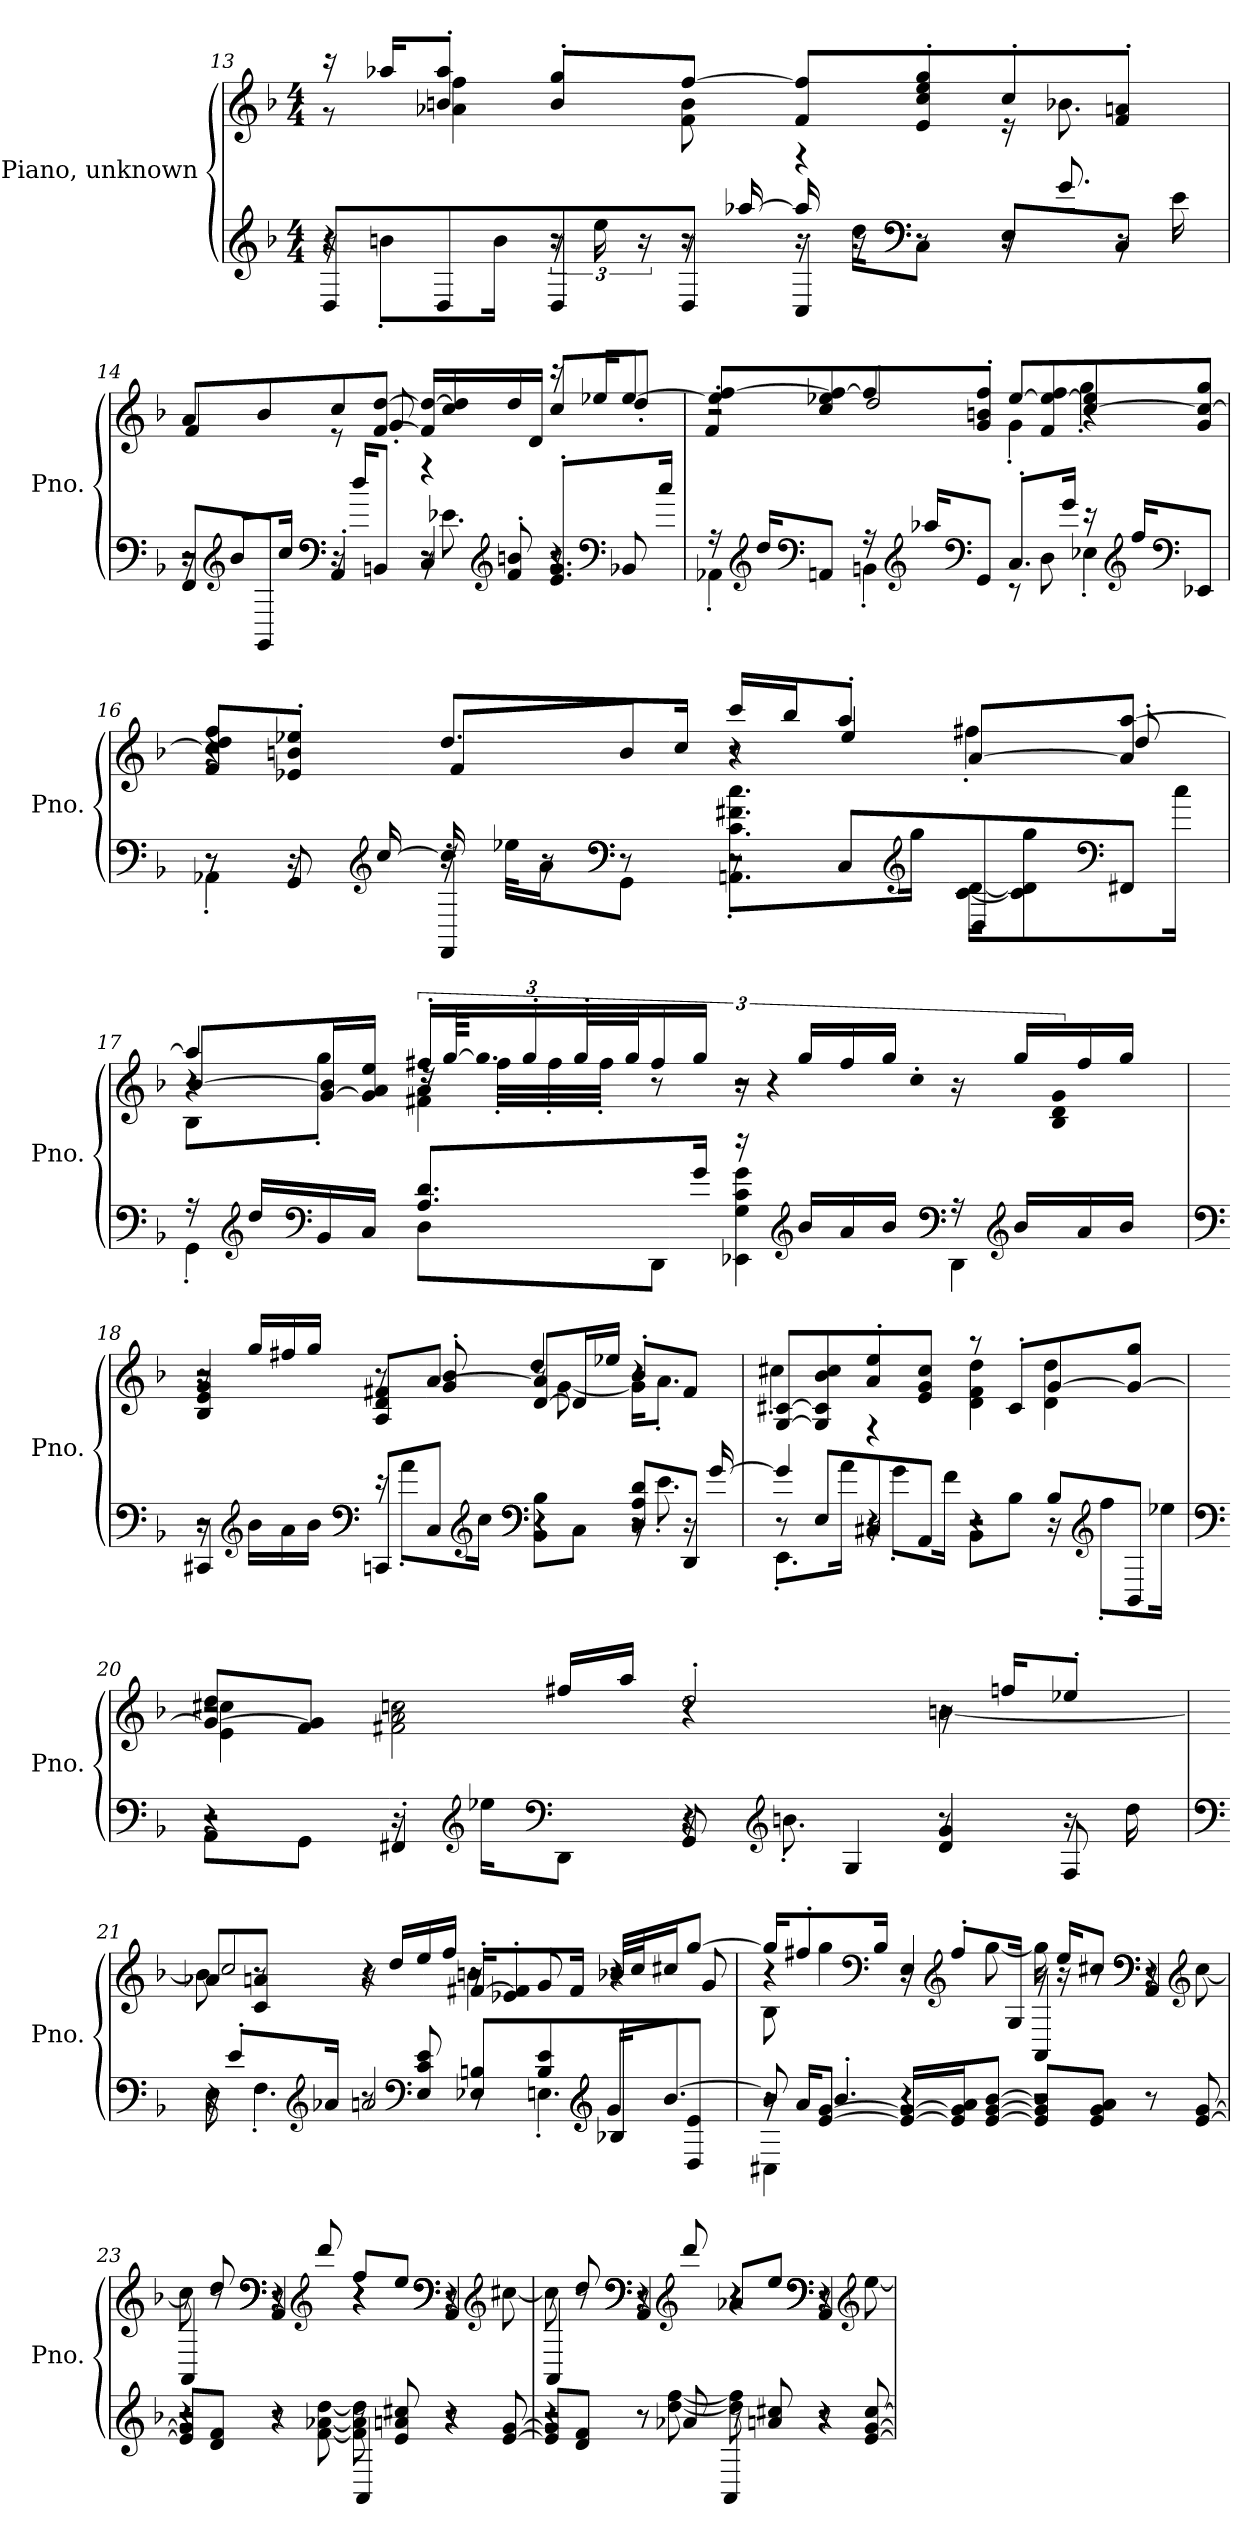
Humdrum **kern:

**kern	**kern
*part1	*part1
*staff2	*staff1
*I"Piano, unknown	*
*I'Pno.	*
!!LO:LB:g=z
*clefG2	*clefG2
*k[b-]	*k[b-]
*M4/4	*M4/4
=13	=13
*^	*^
*	*^	*	*
4r	16r	8D/L	16r	8r
.	8bn'\L	.	16aa-X/KL	.
.	.	8D/	8bn/' 8aa-/'J	4a-X\ 4ff\
.	16b\Jk	.	.	.
8r	24r	8D/	8b/' 8gg/'L	.
.	24ee\	.	.	.
.	24r	.	.	.
16r	8r	8D/J	[8ff/J	8f\ 8b\
[16aa-X/	.	.	.	.
16aa-/]	16r	4C'/	8f/ 8ff/]L	4r
16r	16dd\KL	.	.	.
*clefF4	*	*	*	*
8r	8C\J	.	8e/' 8cc/' 8ee/' 8gg/'	.
16r	8r	8E/L	8cc'/	16r
8.g/	.	.	.	8.b-X\
.	16r	8C/J	8f/' 8an/'J	.
.	16e\	.	.	.
!!LO:LB:g=z	!!
=14	=14	=14	=14	=14
16r	2r	8FF/L	8a/L	4f/
*clefG2	*	*	*	*
8b-'/L	.	.	.	.
.	.	8GG/J	8b-/	.
16cc/Jk	.	.	.	.
*clefF4	*	*	*	*
16r	.	4AA'/	8cc/	8r
16dd/KL	.	.	.	.
8BBn/J	.	.	[8f/ [8dd/J	8g'/
8r	16r	4C/	16f/] 16dd/_LL	4r
.	8.e-X\	.	16cc/ 16dd/]	.
*clefG2	*	*	*	*
8f/' 8bn/'	.	.	16dd/	.
.	.	.	16d/JJ	.
8.e-/' 8.g/'L	4r	8r	16r	8cc/L
.	.	.	16ee-X/KL	.
*clefF4	*	*	*	*
.	.	8BB-X/	[8ee-/J	8dd'/J
16cc/Jk	.	.	.	.
*	*v	*v	*	*
!!LO:LB:g=z
=15	=15	=15	=15
*	*	*	*^
16r	4AA-X'\	8ee-/] [8ff/L	2r	4f'/
*clefG2	*	*	*	*
16dd/KL	.	.	.	.
*clefF4	*	*	*	*
8AAn/J	.	8cc/ 8ee-X/ 8ff/_	.	.
16r	4BBn'\	8ff/]	.	2dd'/
*clefG2	*	*	*	*
16aa-X/KL	.	.	.	.
*clefF4	*	*	*	*
8GG/J	.	8g/' 8bn/' 8ff/'J	.	.
8.C'/L	8r	[8ee-/L	4g'\	.
.	8D\	8f/ 8ee-/_ 8ff/	.	.
16g/Jk	.	.	.	.
16r	4E-X'\	[8cc/ 8ee-/]	4gg'\	4r
*clefG2	*	*	*	*
16ff/KL	.	.	.	.
*clefF4	*	*	*	*
8EE-X/J	.	8g/ 8cc/_ 8gg/J	.	.
!!LO:PB:g=z	!!	!!
=16	=16	=16	=16	=16
*	*^	*	*	*
8r	4AA-X'\	8r	8f/ 8cc/] 8dd/ 8ff/L	2r	4r
16r	.	8GG/	8e-X/' 8bn/' 8ee-X/'J	.	.
*clefG2	*	*	*	*	*
[16cc/	.	.	.	.	.
16cc/]	32r	4FF'/	8.dd/L	.	8f/L
.	32ee-X\KLL	.	.	.	.
16r	16a\J	.	.	.	.
*clefF4	*	*	*	*	*
8r	8GG\J	.	.	.	8b/J
.	.	.	16cc/Jk	.	.
2r	8.AAn\' 8.c\' 8.f#X\' 8.cc\'L	8r	16ccc/LL	4r	8r
.	.	.	16bb-/J	.	.
.	.	8C/L	8aa'/J	.	4ee-/
*clefG2	*	*	*	*	*
.	16gg\Jk	.	.	.	.
.	[16c\ [16d\KL	8D/	[8a/L	4ff#X'\	.
.	8c\] 8d\] 8gg\	.	.	.	.
*clefF4	*	*	*	*	*
.	.	8FF#X/J	8a/] [8aa/J	.	8dd'/
.	16cc\Jk	.	.	.	.
*	*v	*v	*	*	*
!!LO:LB:g=z
=17	=17	=17	=17	=17
*	*	*	*	*^
16r	4GG'\	4aa/]	8B-\L	[8b-/L	4r
*clefG2	*	*	*	*	*
16dd/LL	.	.	.	.	.
*clefF4	*	*	*	*	*
16BB-/	.	.	8gg'\J	[16g/ 16b-/]L	.
16C/JJ	.	.	.	16g/] 16a/ 16ee/JJ	.
*	*	*Xbrackettup	*	*brackettup	*
8.A/ 8.d/L	8D\L	24ff#X'/LL	32r	48r	4f#X\ 4a\
.	.	.	.	[96gg/KKLL	.
.	.	.	32ff#'\LLL	16.gg/JJ]	.
.	.	24gg'/	.	.	.
.	.	.	32ff#'\	.	.
.	.	48gg'/L	.	.	.
.	.	.	32ff#'\JJJ	.	.
.	.	48gg/J	.	.	.
.	8DD\J	16ff#/	8r	8r	.
16g/Jk	.	16gg/JJ	.	.	.
16r	4EE-X\ 4G\ 4c\ 4g\	16r	2r	4cc'/	2r
*clefG2	*	*	*	*	*
16b-/LL	.	16gg/LL	.	.	.
16a/	.	16ff#/	.	.	.
16b-/JJ	.	16gg/JJ	.	.	.
*clefF4	*	*	*	*	*
16r	4DD\	16r	.	4B-/ 4d/ 4g/	.
*clefG2	*	*	*	*	*
16b-/LL	.	16gg/LL	.	.	.
16a/	.	16ff#/	.	.	.
16b-/JJ	.	16gg/JJ	.	.	.
*v	*v	*	*	*	*
*	*v	*v	*v	*v
!!LO:LB:g=z
=18	=18
*clefF4	*
*^	*^
*	*^	*	*^
2r	16r	4CC#X/	16r	2r	4B-/ 4e/ 4g/
*clefG2	*	*	*	*	*
.	16b-\LL	.	16gg/LL	.	.
.	16a\	.	16ff#X/	.	.
.	16b-\JJ	.	16gg/JJ	.	.
*clefF4	*	*	*	*	*
.	16r	8CCn/L	8A/ 8d/ 8f#X/L	.	8r
.	8a'\L	.	.	.	.
.	.	8C/J	[8a/J	.	8g/' 8b-/'
*clefG2	*	*	*	*	*
.	16cc\Jk	.	.	.	.
*clefF4	*	*	*	*	*
4r	8BB-\ 8B-\L	4r	[8d/ 8a/]L	8r	4dd/
.	8C\J	.	16d/L]	[8g\	.
.	.	.	16ee-X/JJ	.	.
8r	16r	8D/ 8A/ 8d/L	8b-'/L	16g\KL]	4r
.	8.e'\	.	.	8.a'\J	.
16r	.	8DD/J	8f#/J	.	.
[16g/	.	.	.	.	.
*	*	*	*	*v	*v
!!LO:LB:g=z
=19	=19	=19	=19	=19
4g/]	8.EE'\L	8r	[8G/ [8c#X/L	4cc#X'\
.	.	8E/L	8G/] 8c#/] 8b-/ 8cc#/	.
.	16a\Jk	.	.	.
4r	16r	8C#X/	8a/' 8ee/'	4r
.	8g'\L	.	.	.
.	.	8AA/J	8e/ 8g/ 8cc#/J	.
.	16f\Jk	.	.	.
2r	8BB-\L	4r	8r	4d\ 4f\ 4dd\
.	8B-\J	.	8c#'/L	.
.	16r	8B-/L	[8g/	4d\ 4dd\
*clefG2	*	*	*	*
.	8ff'\L	.	.	.
.	.	8BB-/J	8g/_ 8gg/J	.
.	16ee-X\Jk	.	.	.
*	*	*	*v	*v
=20	=20	=20	=20
*clefF4	*	*	*
*	*	*	*^
*	*	*	*	*^
2r	8AA\L	4r	8g/_ 8dd/L	4e\ 4cc#X\	2r
.	8GG\J	.	8f/ 8g/]J	.	.
.	16r	4FF#X'/	8r	2f#X\ 2a\ 2ccn\	.
*clefG2	*	*	*	*	*
.	16ee-X\KL	.	.	.	.
*clefF4	*	*	*	*	*
.	8DD\J	.	16ff#X/LL	.	.
.	.	.	16aa/JJ	.	.
4r	16r	8GG/	4r	.	2dd'/
*clefG2	*	*	*	*	*
.	8.bn'\	.	.	.	.
.	.	4G/	.	.	.
4d/ 4g/	8r	.	16r	[4bn\	.
.	.	.	16ffn/KL	.	.
.	16r	8F/	8ee-X'/J	.	.
.	16dd\	.	.	.	.
!!LO:LB:g=z	!!	!!
=21	=21	=21	=21	=21	=21
*clefF4	*	*	*	*	*
16r	8E\	4r	8a-X/L	8b\]	2cc'/
8e'/L	.	.	.	.	.
.	4.F'\	.	8c/ 8an/J	8r	.
*clefG2	*	*	*	*	*
16a-X/Jk	.	.	.	.	.
8r	.	2an/	16r	4r	.
.	.	.	16dd/LL	.	.
*clefF4	*	*	*	*	*
8E/ 8c/ 8e/	.	.	16ee/	.	.
.	.	.	16ff/JJ	.	.
8E-X/ 8Bn/L	8r	.	[16f#X'/KL	4bn\	8r
.	.	.	8e-X/' 8f#/]'	.	.
8B/ 8e/	4.En'\	.	.	.	8g/
.	.	.	16f#/Jk	.	.
*clefG2	*	*	*	*	*
8B-X/	.	16g/KL	32b-X/LLL	4r	8r
.	.	.	32cc/J	.	.
.	.	[8.b-/J	16cc#X/J	.	.
8D/ 8e/J	.	.	[8gg/J	.	8g/
!!LO:LB:g=z	!!	!!
=22	=22	=22	=22	=22	=22
16r	4C#X\	8b-/]	16gg/KL]	8B-\	4r
16a/KL	.	.	8ff#X'/	.	.
[8e/ [8g/J	.	4.b-'/	.	4gg\	.
*	*	*	*clefF4	*	*
.	.	.	16B-/Jk	.	.
16e/_ 16g/_LL	4r	.	16r	.	4E/
*	*	*	*clefG2	*	*
16e/] 16g/] 16a/J	.	.	8ff#'/L	.	.
[8e/ [8g/ [8b-/J	.	.	.	[8gg\	.
.	.	.	16G/Jk	.	.
8e/] 8g/] 8b-/]L	2r	2r	16r	16gg\]	4AA/
.	.	.	16ee/KL	16r	.
8e/ 8g/ 8a/J	.	.	8cc#X/J	8r	.
*	*	*	*clefF4	*	*
8r	.	.	4r	8r	4AA/
*	*	*	*clefG2	*	*
[8e/ [8g/	.	.	.	[8cc#\	.
!!LO:PB:g=z	!!	!!
=23	=23	=23	=23	=23	=23
8e/] 8g/]L	4r	2r	8r	8cc#\]	4AA/
8d/ 8f/J	.	.	8dd/	8r	.
*	*	*	*clefF4	*	*
4r	8r	.	8r	4r	4AA/
*	*	*	*clefG2	*	*
.	[8f\ [8a-X\ [8dd\	.	8ddd/	.	.
8r	8f\] 8a-\] 8dd\]	4AA/	8ff/L	4r	4r
8e/ 8an/ 8cc#X/	8r	.	8ee/J	.	.
*	*	*	*clefF4	*	*
8r	4r	4r	4r	8r	4AA/
*	*	*	*clefG2	*	*
[8e/ [8g/	.	.	.	[8cc#X\	.
=24	=24	=24	=24	=24	=24
8e/] 8g/]L	4r	2r	8r	8cc#\]	4AA/
8d/ 8f/J	.	.	8dd/	8r	.
*	*	*	*clefF4	*	*
8r	8r	.	8r	4r	4AA/
*	*	*	*clefG2	*	*
8a-X/	[8dd\ [8ff\	.	8ddd/	.	.
8r	8dd\] 8ff\]	4AA/	8a-X/L	4r	4r
8an/ 8cc#X/	8r	.	8ee/J	.	.
*	*	*	*clefF4	*	*
8r	4r	4r	4r	8r	4AA/
*	*	*	*clefG2	*	*
[8e/ [8g/ [8cc#/	.	.	.	[8ee\	.
*v	*v	*v	*	*	*
*	*v	*v	*v
=	=
*-	*-
